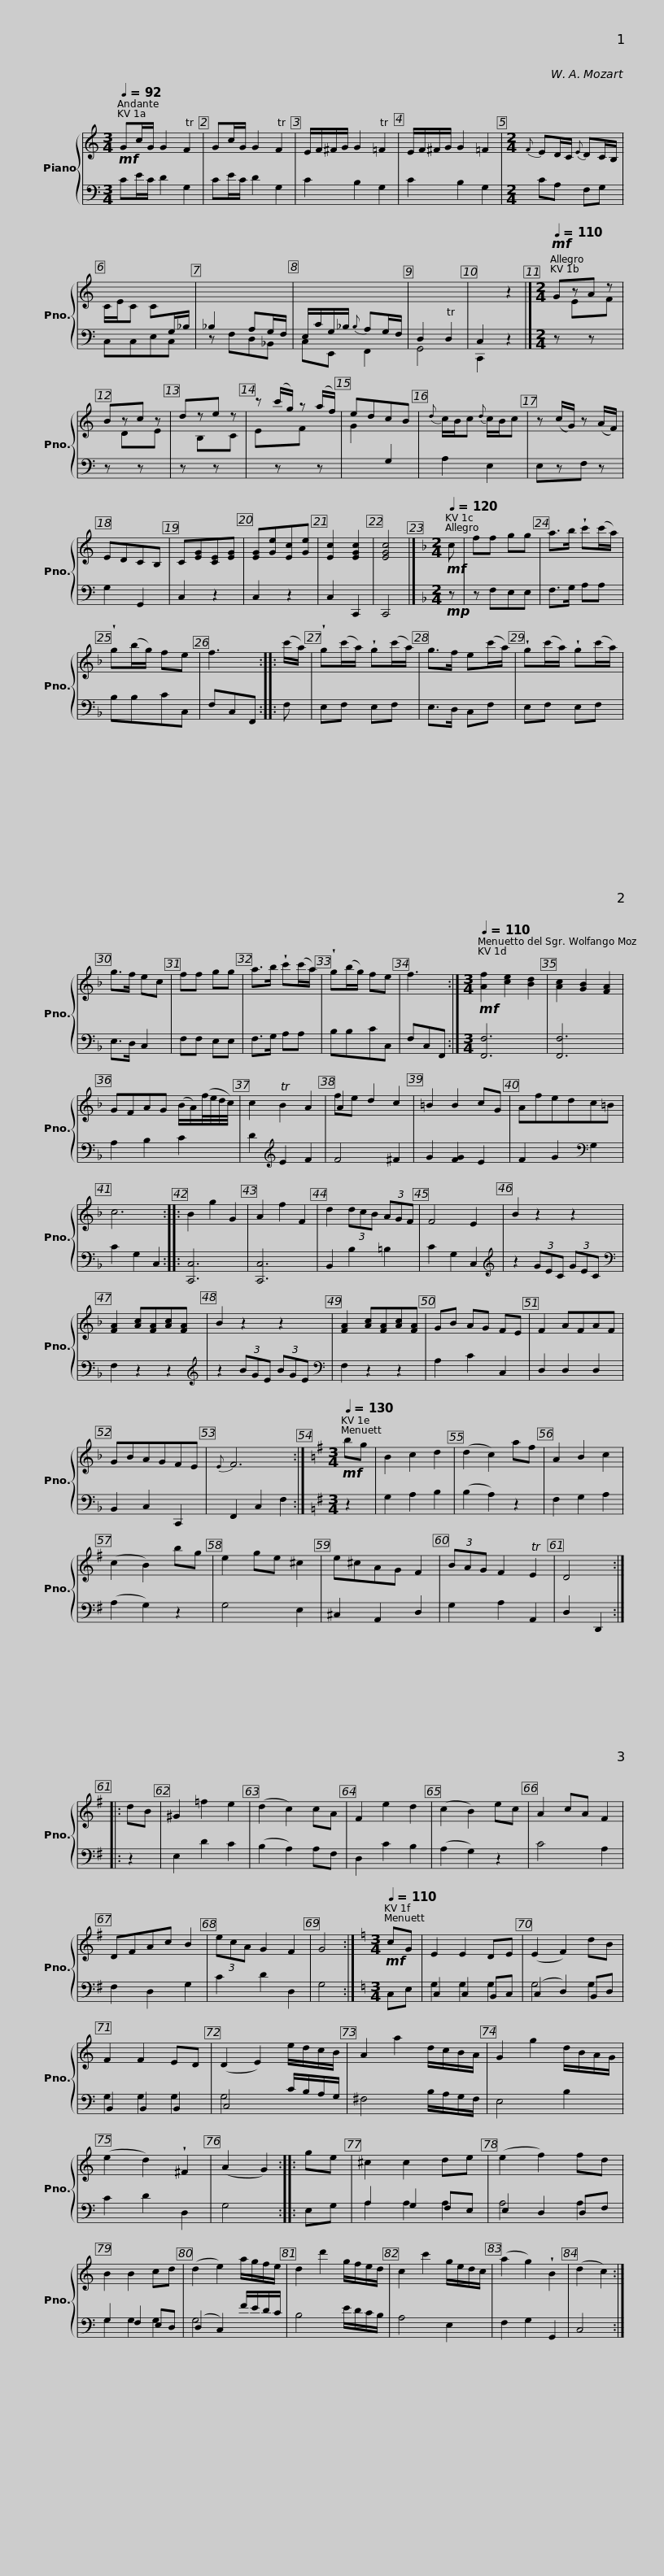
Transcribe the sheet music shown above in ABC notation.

X:1
%%score { ( 1 3 ) | ( 2 4 ) }
L:1/8
Q:1/4=92
M:3/4
I:linebreak $
K:C
V:1 treble
V:3 treble
V:2 bass
V:4 bass
V:1
!mf! Gc/G/ G2 TF2 | Gc/G/ G2 TF2 | E/F/^F/G/ G2 T=F2 | E/F/^F/G/ G2 =F2 |$[M:2/4]{F} ED/C/{E} DC/B,/ | %5
 C/E/C C[I:staff +1]G,/_B,/ | _B,2 A,G,/F,/ | E,/C/G,/_B,/{B,} A,G,/F,/ | D,2 TD,2 | C,2[I:staff -1] z2 |]$ %10
[M:2/4][Q:1/4=110]!mf! GzA z | Bzc z | dze z | z (c'/g/) z (a/f/) | edcB |$ %15
{d} c/B/c{d} c/B/c | z (c/G/) z (A/F/) | EDCB, | C[EG][CE][EG] | [EG][Ge][Ec][Ge] | %20
 [Ec]2 [EGc]2 | [EGc]4 |]$[K:F][M:2/4][Q:1/4=120]!mf! c | ff gg | a>b !wedge!c'(c'/a/) | %25
 !wedge!g(b/g/) fe | f3 :: (c'/a/) | !wedge!g(c'/a/) !wedge!g(c'/a/) |$ g>f e(c'/a/) | %30
 !wedge!g(c'/a/) !wedge!g(c'/a/) | g>f ec | ff gg | a>b !wedge!c'(c'/a/) | !wedge!g(b/g/) fe | %35
 f3 :|$[M:3/4][Q:1/4=110]!mf! [Af]2 [ce]2 [Bd]2 | [Ac]2 [GB]2 [FA]2 | GFAG (B/A/)(f/4e/4d/4c/4) | c2 TB2 A2 | %40
 A2 d2 c2 | =B2 B2 cG |$ Afedc=B | c6 :: B2 g2 G2 | %45
 A2 f2 F2 | d2 (3dcB (3AGF | F4 E2 | B2 z2 z2 |$ [FA]2 [Ac][FA][Ac][FA] | %50
 B2 z2 z2 | [FA]2 [Ac][FA][Ac][FA] | GB AG FE | F2 AFAF | GBAGFE | %55
{E} F6 :|$[K:G][M:3/4]!mf![Q:1/4=130] bg | B2 c2 d2 | (d2 c2) af | A2 B2 c2 | %60
 (c2 B2) bg | e2 ge ^c2 |$ e^cAG F2 | (3BAG F2 TE2 | D4 :: %65
 dB | ^G2 =f2 e2 | (d2 c2) cA |$ F2 e2 d2 | (c2 B2) ec | %70
 A2 cA F2 | DFAc B2 | (3ecA G2 F2 | G4 :|$[K:C][M:3/4][Q:1/4=110]!mf! cG | %75
 E2 E2 DE | (E2 F2) dB | F2 F2 ED | (D2 E2) e/d/c/B/ |$ A2 a2 d/c/B/A/ | %80
 G2 g2 d/B/A/G/ | (e2 d2) !wedge!^F2 | (A2 G2) :: ge | ^c2 c2 de | %85
 (e2 f2) fd |$ B2 B2 cd | (d2 e2) a/g/f/e/ | d2 d'2 g/f/e/d/ | c2 c'2 g/e/d/c/ | %90
 (a2 g2) !wedge!B2 | (d2 c2) :| %92
V:2
 CE/C/ D2 G,2 | CE/C/ D2 G,2 | C2 B,2 G,2 | C2 B,2 G,2 |$[M:2/4] CA, F,G, | %5
 C,C,E,C, | z F,D,_B,, | C,E,, F,,2 | G,,4 | C,,2 z2 |]$ %10
[M:2/4] z[I:staff -1] E[I:staff +1]z[I:staff -1]F |[I:staff +1] z[I:staff -1] D[I:staff +1]z[I:staff -1]E |[I:staff +1] z[I:staff -1] B,[I:staff +1]z[I:staff -1]C | E[I:staff +1]z[I:staff -1]F[I:staff +1] z |[I:staff -1] G2[I:staff +1] G,2 |$ %15
 A,2 E,2 | E,zF, z | G,2 G,,2 | C,2 z2 | C,2 z2 | %20
 C,2 C,,2 | C,,4 |]$[K:F][M:2/4]!mp! z | z F,E,E, | F,>G, A,A, | %25
 B,B,CC, | F,C,F,, :: F, | E,F, E,F, |$ E,>D, C,F, | %30
 E,F, E,F, | E,>D, C,2 | F,F, E,E, | F,>G, A,A, | B,B,CC, | %35
 F,C,F,, :|$[M:3/4] [F,,F,]6 | [F,,F,]6 | A,2 B,2 C2 | D2[K:treble] E2 F2 | %40
 F4 ^F2 | G2 [FG]2 E2 |$ F2 G2[K:bass] G,2 | C2 G,2 C,2 :: [C,,C,]6 | %45
 [C,,C,]6 | B,,2 B,2 =B,2 | C2 G,2 C,2 |[K:treble] z2 (3GEC (3GEC |$[K:bass] F,2 z2 z2 | %50
[K:treble] z2 (3BGE (3BGE |[K:bass] F,2 z2 z2 | A,2 C2 C,2 | D,2 D,2 D,2 | B,,2 C,2 C,,2 | %55
 F,,2 C,2 F,2 :|$[K:G][M:3/4] z2 | G,2 A,2 B,2 | (B,2 A,2) z2 | F,2 G,2 A,2 | %60
 (A,2 G,2) z2 | G,4 E,2 |$ ^C,2 A,,2 D,2 | G,2 A,2 A,,2 | D,2 D,,2 :: %65
 z2 | E,2 D2 C2 | (B,2 A,2) A,F, |$ D,2 C2 B,2 | (A,2 G,2) z2 | %70
 C4 A,2 | F,2 D,2 G,2 | C2 D2 D,2 | G,4 :|$[K:C][M:3/4] C,E, | %75
 C,2 C,2 B,,C, | (C,2 D,2) B,,D, | B,,2 B,,2 B,,2 | C,4 C/B,/A,/G,/ |$ ^F,4 B,/A,/G,/F,/ | %80
 E,4 B,2 | C2 D2 D,2 | G,4 :: E,G, | A,2 G,2 F,E, | %85
 E,2 D,2 D,F, |$ G,2 F,2 E,D, | (D,2 C,2) F/E/D/C/ | B,4 E/D/C/B,/ | A,4 E,2 | %90
 F,2 G,2 G,,2 | C,4 :| %92
V:3
 x6 | x6 | x6 | x6 |$[M:2/4] x4 | %5
 x4 | x4 | x4 | x4 | x4 |]$ %10
[M:2/4] x4 | x4 | x4 | x4 | x4 |$ %15
 x4 | x4 | x4 | x4 | x4 | %20
 x4 | x4 |]$[K:F][M:2/4] x | x4 | x4 | %25
 x4 | x3 :: x | x4 |$ x4 | %30
 x4 | x4 | x4 | x4 | x4 | %35
 x3 :|$[M:3/4] x6 | x6 | x6 | x6 | %40
 fe x4 | x6 |$ x6 | x6 :: x6 | %45
 x6 | x6 | x6 | x6 |$ x6 | %50
 x6 | x6 | x6 | x6 | x6 | %55
 x6 :|$[K:G][M:3/4] x2 | x6 | x6 | x6 | %60
 x6 | x6 |$ x6 | x6 | x4 :: %65
 x2 | x6 | x6 |$ x6 | x6 | %70
 x6 | x6 | x6 | x4 :|$[K:C][M:3/4] x2 | %75
 x6 | x6 | x6 | x6 |$ x6 | %80
 x6 | x6 | x4 :: x2 | x6 | %85
 x6 |$ x6 | x6 | x6 | x6 | %90
 x6 | x4 :| %92
V:4
 x6 | x6 | x6 | x6 |$[M:2/4] x4 | %5
 x4 | x4 | x4 | x4 | x4 |]$ %10
[M:2/4] x4 | x4 | x4 | x4 | x4 |$ %15
 x4 | x4 | x4 | x4 | x4 | %20
 x4 | x4 |]$[K:F][M:2/4] x | x4 | x4 | %25
 x4 | x3 :: x | x4 |$ x4 | %30
 x4 | x4 | x4 | x4 | x4 | %35
 x3 :|$[M:3/4] x6 | x6 | x6 | x2[K:treble] x4 | %40
 x6 | x6 |$ x4[K:bass] x2 | x6 :: x6 | %45
 x6 | x6 | x6 |[K:treble] x6 |$[K:bass] x6 | %50
[K:treble] x6 |[K:bass] x6 | x6 | x6 | x6 | %55
 x6 :|$[K:G][M:3/4] x2 | x6 | x6 | x6 | %60
 x6 | x6 |$ x6 | x6 | x4 :: %65
 x2 | x6 | x6 |$ x6 | x6 | %70
 x6 | x6 | x6 | x4 :|$[K:C][M:3/4] x2 | %75
 G,2 G,2 G,2 | G,4 G,2 | G,2 G,2 G,2 | G,4 x2 |$ x6 | %80
 x6 | x6 | x4 :: x2 | A,2 A,2 A,2 | %85
 A,4 A,2 |$ G,2 G,2 G,2 | G,4 x2 | x6 | x6 | %90
 x6 | x4 :| %92
